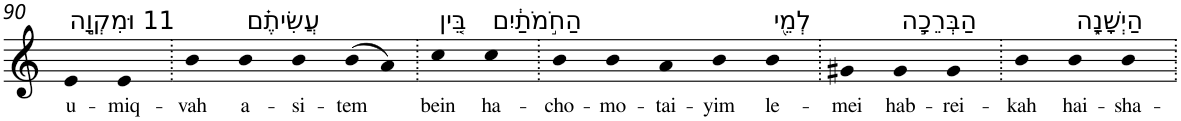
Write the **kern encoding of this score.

**kern	**text
*part1	*part1
*staff1	*staff1
*I"Piano	*
*I'Pno	*
!!LO:PB:g=z
*clefG2	*
*k[]	*
=90	=90
!LO:TX:a:t=11 וּמִקְוָ֣ה	!
!	!LO:LY:b
4e	u-
!	!LO:LY:b
4e	-miq-
=91.	=91.
!	!LO:LY:b
4b	-vah
!LO:TX:a:t=עֲשִׂיתֶ֗ם	!
!	!LO:LY:b
4b	a-
!	!LO:LY:b
4b	-si-
!	!LO:LY:b
(8b	-tem
8a)	.
=92.	=92.
!LO:TX:a:t=בֵּ֚ין	!
!	!LO:LY:b
4cc	bein
!LO:TX:a:t=הַחֹ֣מֹתַ֔יִם	!
!	!LO:LY:b
4cc	ha-
=93.	=93.
!	!LO:LY:b
4b	-cho-
!	!LO:LY:b
4b	-mo-
!	!LO:LY:b
4a	-tai-
!	!LO:LY:b
4b	-yim
!LO:TX:a:t=לְמֵ֖י	!
!	!LO:LY:b
4b	le-
=94.	=94.
!	!LO:LY:b
4g#X	-mei
!LO:TX:a:t=הַבְּרֵכָ֣ה	!
!	!LO:LY:b
4g#	hab-
!	!LO:LY:b
4g#	-rei-
=95.	=95.
!	!LO:LY:b
4b	-kah
!LO:TX:a:t=הַיְשָׁנָ֑ה	!
!	!LO:LY:b
4b	hai-
!	!LO:LY:b
4b	-sha-
=.	=.
*-	*-
